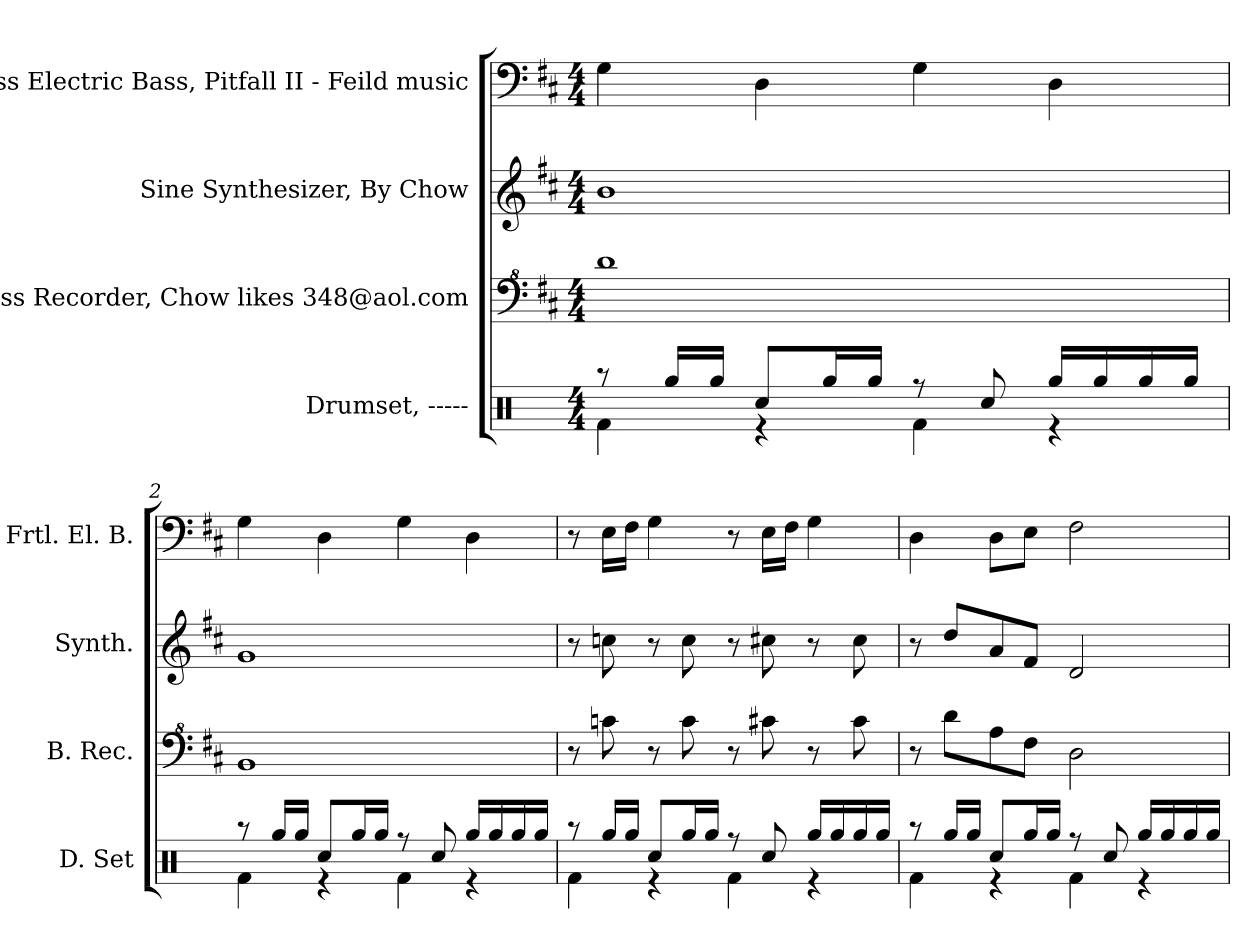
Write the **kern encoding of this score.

**kern	**kern	**kern	**kern
*part4	*part3	*part2	*part1
*staff4	*staff3	*staff2	*staff1
*I"Drumset, -----	*I"Bass Recorder, Chow likes 348@aol.com	*I"Sine Synthesizer, By Chow	*I"Fretless Electric Bass, Pitfall II - Feild music
*I'D. Set	*I'B. Rec.	*I'Synth.	*I'Frtl. El. B.
*clefX	*clefF^4	*clefG2	*clefF4
*	*	*	*ITrd7c12
*k[]	*k[f#c#]	*k[f#c#]	*k[f#c#]
*M4/4	*M4/4	*M4/4	*M4/4
*MM120	*MM120	*MM120	*MM120
=1	=1	=1	=1
*^	*	*	*
8r	4Rf\	1dd	1b	4GG\
16Rgg/LL	.	.	.	.
16Rgg/JJ	.	.	.	.
8Rcc/L	4r	.	.	4DD\
16Rgg/L	.	.	.	.
16Rgg/JJ	.	.	.	.
8r	4Rf\	.	.	4GG\
8Rcc/	.	.	.	.
16Rgg/LL	4r	.	.	4DD\
16Rgg/	.	.	.	.
16Rgg/	.	.	.	.
16Rgg/JJ	.	.	.	.
=2	=2	=2	=2	=2
8r	4Rf\	1B	1g	4GG\
16Rgg/LL	.	.	.	.
16Rgg/JJ	.	.	.	.
8Rcc/L	4r	.	.	4DD\
16Rgg/L	.	.	.	.
16Rgg/JJ	.	.	.	.
8r	4Rf\	.	.	4GG\
8Rcc/	.	.	.	.
16Rgg/LL	4r	.	.	4DD\
16Rgg/	.	.	.	.
16Rgg/	.	.	.	.
16Rgg/JJ	.	.	.	.
!!LO:LB:g=z
=3	=3	=3	=3	=3
8r	4Rf\	8r	8r	8r
16Rgg/LL	.	8ccn\	8ccn\	16EE\LL
16Rgg/JJ	.	.	.	16FF#\JJ
8Rcc/L	4r	8r	8r	4GG\
16Rgg/L	.	8cc\	8cc\	.
16Rgg/JJ	.	.	.	.
8r	4Rf\	8r	8r	8r
8Rcc/	.	8cc#X\	8cc#X\	16EE\LL
.	.	.	.	16FF#\JJ
16Rgg/LL	4r	8r	8r	4GG\
16Rgg/	.	.	.	.
16Rgg/	.	8cc#\	8cc#\	.
16Rgg/JJ	.	.	.	.
=4	=4	=4	=4	=4
8r	4Rf\	8r	8r	4DD\
16Rgg/LL	.	8dd\L	8dd/L	.
16Rgg/JJ	.	.	.	.
8Rcc/L	4r	8a\	8a/	8DD\L
16Rgg/L	.	8f#\J	8f#/J	8EE\J
16Rgg/JJ	.	.	.	.
8r	4Rf\	2d\	2d/	2FF#\
8Rcc/	.	.	.	.
16Rgg/LL	4r	.	.	.
16Rgg/	.	.	.	.
16Rgg/	.	.	.	.
16Rgg/JJ	.	.	.	.
*v	*v	*	*	*
=	=	=	=
*-	*-	*-	*-
